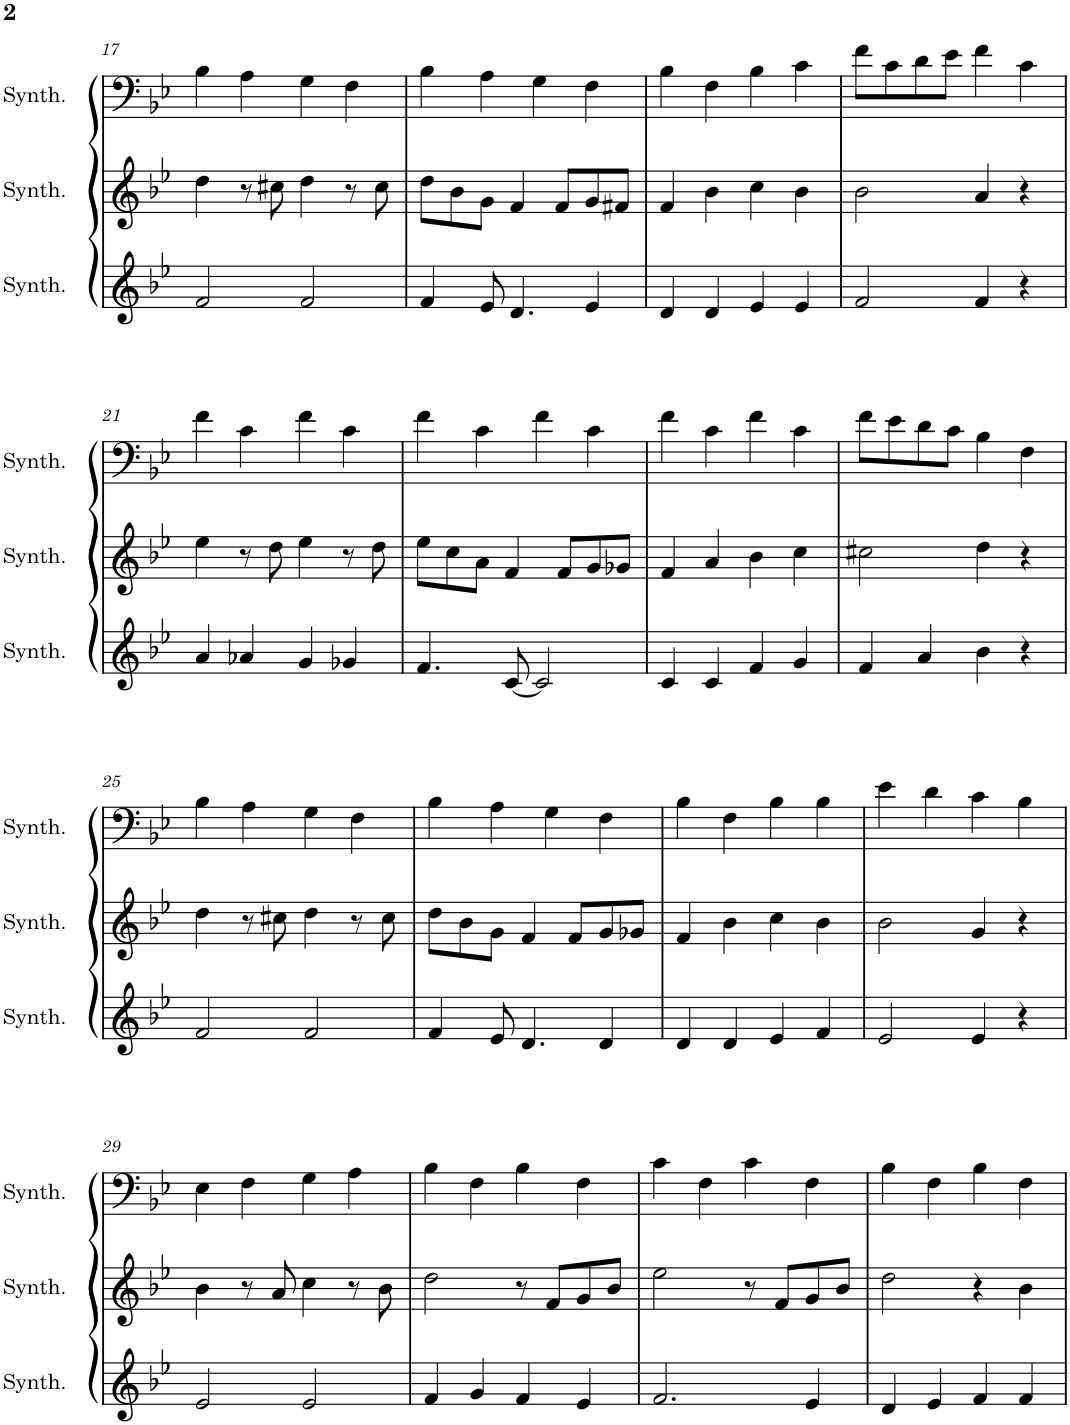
**kern	**kern	**kern
*part3	*part2	*part1
*staff3	*staff2	*staff1
*I"Square Synthesizer	*I"Square Synthesizer	*I"Square Synthesizer
*I'Synth.	*I'Synth.	*I'Synth.
!!LO:PB:g=z
*clefG2	*clefG2	*clefF4
*k[b-e-]	*k[b-e-]	*k[b-e-]
*M4/4	*M4/4	*M4/4
=17	=17	=17
2f/	4dd\	4B-\
.	8r	4A\
.	8cc#X\	.
2f/	4dd\	4G\
.	8r	4F\
.	8cc#\	.
=18	=18	=18
4f/	8dd\L	4B-\
.	8b-\	.
8e-/	8g\J	4A\
4.d/	4f/	.
.	.	4G\
.	8f/L	.
4e-/	8g/	4F\
.	8f#X/J	.
=19	=19	=19
4d/	4f/	4B-\
4d/	4b-\	4F\
4e-/	4cc\	4B-\
4e-/	4b-\	4c\
=20	=20	=20
2f/	2b-\	8f\L
.	.	8c\
.	.	8d\
.	.	8e-\J
4f/	4a/	4f\
4r	4r	4c\
!!LO:LB:g=z
=21	=21	=21
4a/	4ee-\	4f\
4a-X/	8r	4c\
.	8dd\	.
4g/	4ee-\	4f\
4g-X/	8r	4c\
.	8dd\	.
=22	=22	=22
4.f/	8ee-\L	4f\
.	8cc\	.
.	8a\J	4c\
[8c/	4f/	.
2c/]	.	4f\
.	8f/L	.
.	8g/	4c\
.	8g-X/J	.
=23	=23	=23
4c/	4f/	4f\
4c/	4a/	4c\
4f/	4b-\	4f\
4g/	4cc\	4c\
=24	=24	=24
4f/	2cc#X\	8f\L
.	.	8e-\
4a/	.	8d\
.	.	8c\J
4b-\	4dd\	4B-\
4r	4r	4F\
!!LO:LB:g=z
=25	=25	=25
2f/	4dd\	4B-\
.	8r	4A\
.	8cc#X\	.
2f/	4dd\	4G\
.	8r	4F\
.	8cc#\	.
=26	=26	=26
4f/	8dd\L	4B-\
.	8b-\	.
8e-/	8g\J	4A\
4.d/	4f/	.
.	.	4G\
.	8f/L	.
4d/	8g/	4F\
.	8g-X/J	.
=27	=27	=27
4d/	4f/	4B-\
4d/	4b-\	4F\
4e-/	4cc\	4B-\
4f/	4b-\	4B-\
=28	=28	=28
2e-/	2b-\	4e-\
.	.	4d\
4e-/	4g/	4c\
4r	4r	4B-\
!!LO:LB:g=z
=29	=29	=29
2e-/	4b-\	4E-\
.	8r	4F\
.	8a/	.
2e-/	4cc\	4G\
.	8r	4A\
.	8b-\	.
=30	=30	=30
4f/	2dd\	4B-\
4g/	.	4F\
4f/	8r	4B-\
.	8f/L	.
4e-/	8g/	4F\
.	8b-/J	.
=31	=31	=31
2.f/	2ee-\	4c\
.	.	4F\
.	8r	4c\
.	8f/L	.
4e-/	8g/	4F\
.	8b-/J	.
=32	=32	=32
4d/	2dd\	4B-\
4e-/	.	4F\
4f/	4r	4B-\
4f/	4b-\	4F\
=	=	=
*-	*-	*-
